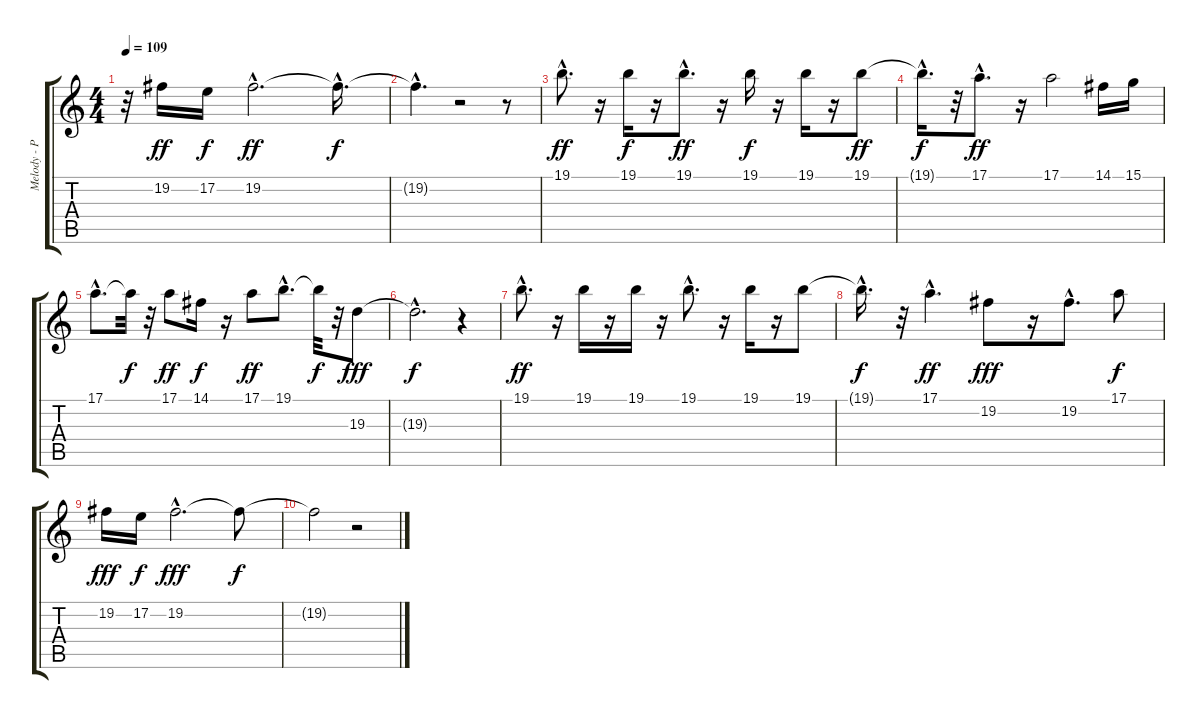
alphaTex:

\track ("Melody - Piccolo/Flute " "Melody - P") {instrument piccolo}
\staff {score tabs}
\tuning (E4 B3 G3 D3 A2 E2) {hide}
\ts (4 4)
\tempo 109
\clef g2
\ks c
r.32{dy ff} 19.2.16 17.2.16{dy f} 19.2{hac}.2{d dy ff} 19.2{hac t}.16{d dy f} |
19.2{hac t}.4{d} r.2 r.8 |
19.1{hac}.8{d dy ff} r.16 19.1.16{dy f} r.16 19.1{hac}.8{d dy ff} r.16 19.1.16{dy f} r.16 19.1.16 r.16 19.1.8{dy ff} |
19.1{hac t}.16{d dy f} r.32 17.1{hac}.8{d dy ff} r.16 17.1.2 14.1.16 15.1.16 |
17.1{hac}.8{d} 17.1{t}.32{dy f} r.32 17.1.8{dy ff} 14.1.16{dy f} r.16 17.1.8{dy ff} 19.1{hac}.8{d} 19.1{t}.32{dy f} r.32 19.3.8{dy fff} |
19.3{hac t}.2{d dy f} r.4 |
19.1{hac}.8{d dy ff} r.16 19.1.16 r.16 19.1.16 r.16 19.1{hac}.8{d} r.16 19.1.16 r.16 19.1.8 |
19.1{hac t}.16{d dy f} r.32 17.1{hac}.4{d dy ff} 19.2.8{dy fff} r.16 19.2{hac}.8{d} 17.1.8{dy f} |
19.2.16{dy fff} 17.2.16{dy f} 19.2{hac}.2{d dy fff} 19.2{t}.8{dy f} |
19.2{t}.2 r.2
